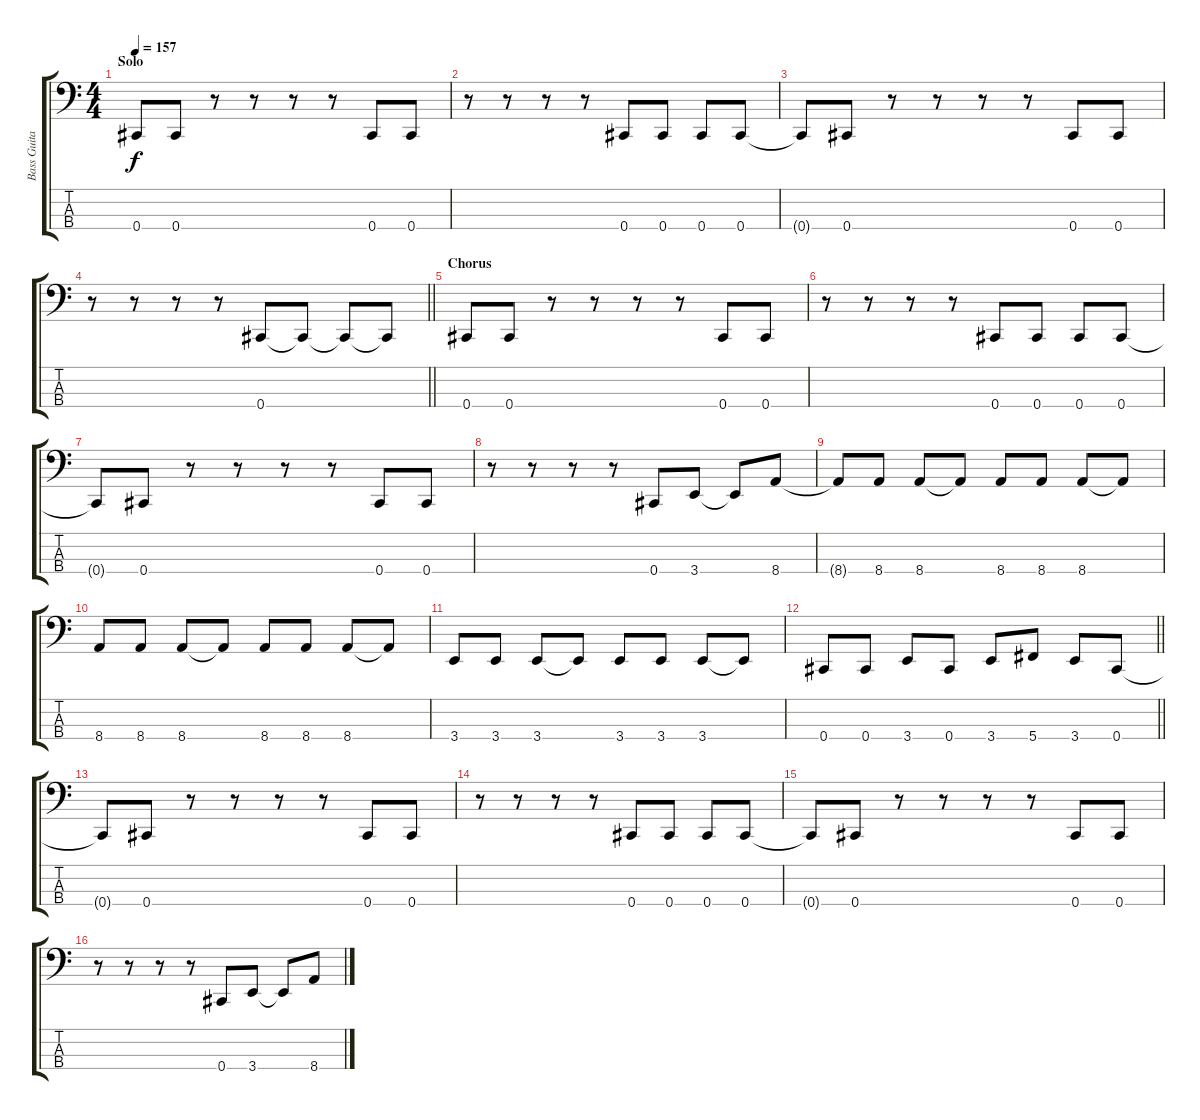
\track ("Bass Guitar" "Bass Guita") {instrument electricbassfinger}
\staff {score tabs}
\tuning (Gb2 Db2 Ab1 Db1) {hide}
\ts (4 4)
\section ("" "Solo")
\tempo 157
\clef f4
\ks c
0.4.8{dy f} 0.4.8 r.8 r.8 r.8 r.8 0.4.8 0.4.8 |
r.8 r.8 r.8 r.8 0.4.8 0.4.8 0.4.8 0.4.8 |
0.4{t}.8 0.4.8 r.8 r.8 r.8 r.8 0.4.8 0.4.8 |
\barLineRight lightlight
r.8 r.8 r.8 r.8 0.4.8 0.4{t}.8 0.4{t}.8 0.4{t}.8 |
\section ("" "Chorus")
0.4.8 0.4.8 r.8 r.8 r.8 r.8 0.4.8 0.4.8 |
r.8 r.8 r.8 r.8 0.4.8 0.4.8 0.4.8 0.4.8 |
0.4{t}.8 0.4.8 r.8 r.8 r.8 r.8 0.4.8 0.4.8 |
r.8 r.8 r.8 r.8 0.4.8 3.4.8 3.4{t}.8 8.4.8 |
8.4{t}.8 8.4.8 8.4.8 8.4{t}.8 8.4.8 8.4.8 8.4.8 8.4{t}.8 |
8.4.8 8.4.8 8.4.8 8.4{t}.8 8.4.8 8.4.8 8.4.8 8.4{t}.8 |
3.4.8 3.4.8 3.4.8 3.4{t}.8 3.4.8 3.4.8 3.4.8 3.4{t}.8 |
\barLineRight lightlight
0.4.8 0.4.8 3.4.8 0.4.8 3.4.8 5.4.8 3.4.8 0.4.8 |
0.4{t}.8 0.4.8 r.8 r.8 r.8 r.8 0.4.8 0.4.8 |
r.8 r.8 r.8 r.8 0.4.8 0.4.8 0.4.8 0.4.8 |
0.4{t}.8 0.4.8 r.8 r.8 r.8 r.8 0.4.8 0.4.8 |
r.8 r.8 r.8 r.8 0.4.8 3.4.8 3.4{t}.8 8.4.8
